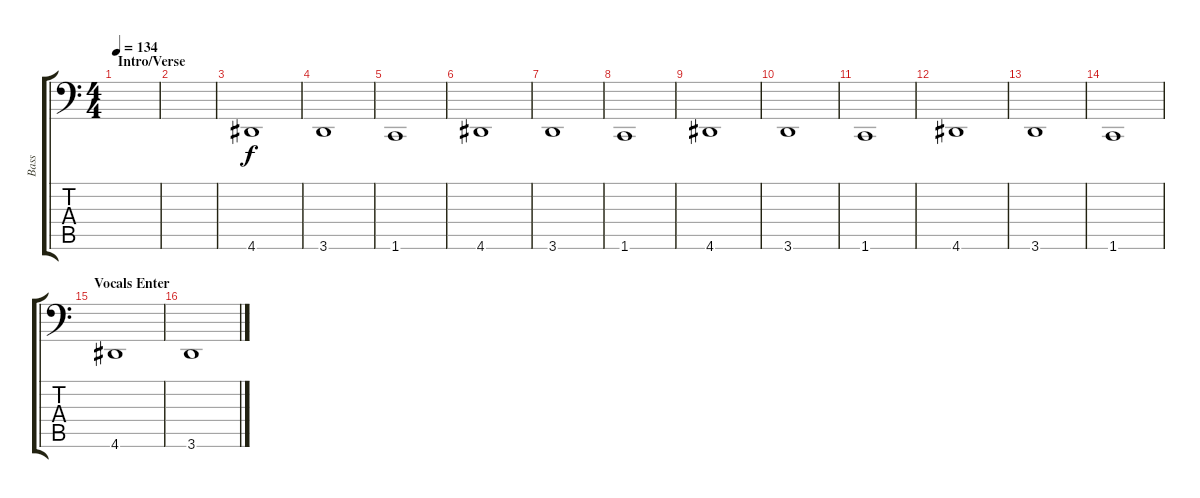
\track ("Bass" "Bass") {instrument acousticbass}
\staff {score tabs}
\tuning (C3 G2 D2 A1 E1 B0) {hide}
\ts (4 4)
\section ("" "Intro/Verse")
\tempo 134
\clef f4
\ks c
|
|
4.6.1 |
3.6.1 |
1.6.1 |
4.6.1 |
3.6.1 |
1.6.1 |
4.6.1 |
3.6.1 |
1.6.1 |
4.6.1 |
3.6.1 |
1.6.1 |
\section ("" "Vocals Enter")
4.6.1 |
3.6.1
